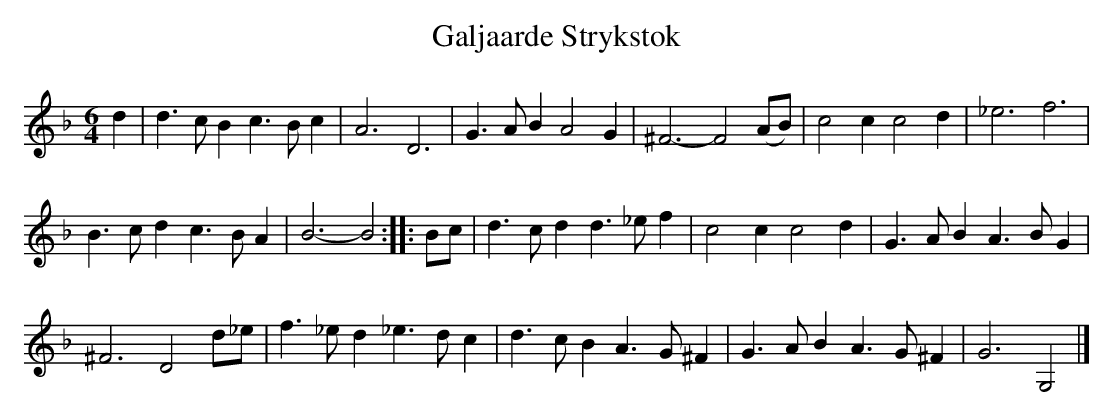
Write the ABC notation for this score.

X:1
T:Galjaarde Strykstok
M:6/4
K:Gdor
d2|d3cB2c3Bc2|A6D6|G3AB2A4G2|^F6-F4(AB)|c4c2c4d2|_e6f6|
B3cd2c3BA2|B6-B4:||:Bc|d3cd2d3_ef2|c4c2c4d2|G3AB2A3BG2|
^F6D4d_e|f3_ed2_e3dc2|d3cB2A3G^F2|G3AB2A3G^F2|G6G,4|]
